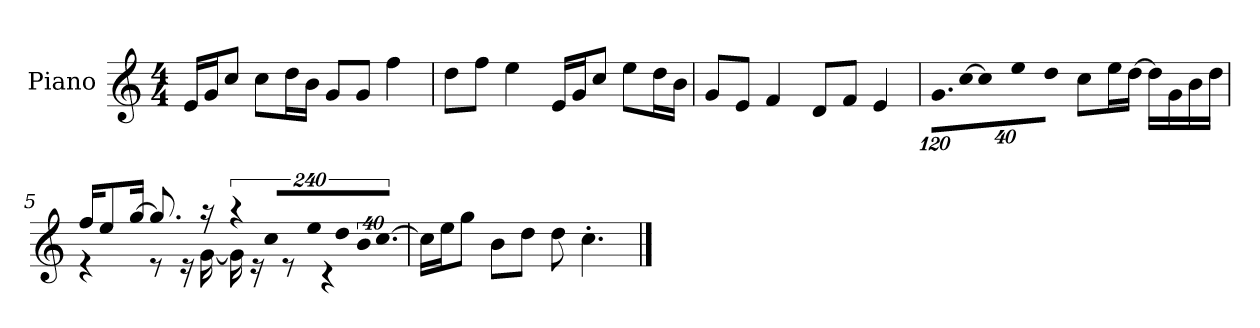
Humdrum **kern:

**kern
*part1
*staff1
*I"Piano
*I'P-no
*clefG2
*k[]
*M4/4
*MM90
=1
16e/LL
16g/J
8cc/J
8cc\L
16dd\L
16b\JJ
8g/L
8g/J
4ff\
=2
8dd\L
8ff\J
4ee\
16e/LL
16g/J
8cc/J
8ee\L
16dd\L
16b\JJ
=3
8g/L
8e/J
4f/
8d/L
8f/J
4e/
=4
*Xbrackettup
!LO:N:vis=16.
960%103g\LL
!LO:N:vis=32
[640%23cc\JK
!LO:N:vis=8
960%137cc\]
!LO:N:vis=16
1920%137ee\K
!LO:N:vis=8
960%137dd\J
8cc\L
16ee\L
[16dd\JJ
16dd\LL]
16g\
16b\
16dd\JJ
!!LO:LB:g=z
=5
*^
16ff/KL	4r
8ee/	.
[16gg/Jk	.
8.gg/]	8r
.	16r
16r	[16g\
*brackettup	*
!LO:N:vis=16	!
1920%137r	16g\]
.	16r
!LO:N:vis=8	!
960%137cc/L	.
.	8r
!LO:N:vis=16	!
1920%137ee/L	.
.	4r
!LO:N:vis=16	!
1920%137dd/	.
!LO:N:vis=32	!
640%23b/K	.
!LO:N:vis=16.	!
[960%103cc/JJ	.
*v	*v
=6
16cc\LL]
16ee\J
8gg\J
8b\L
8dd\J
8dd\
4.cc'\
==
*-
